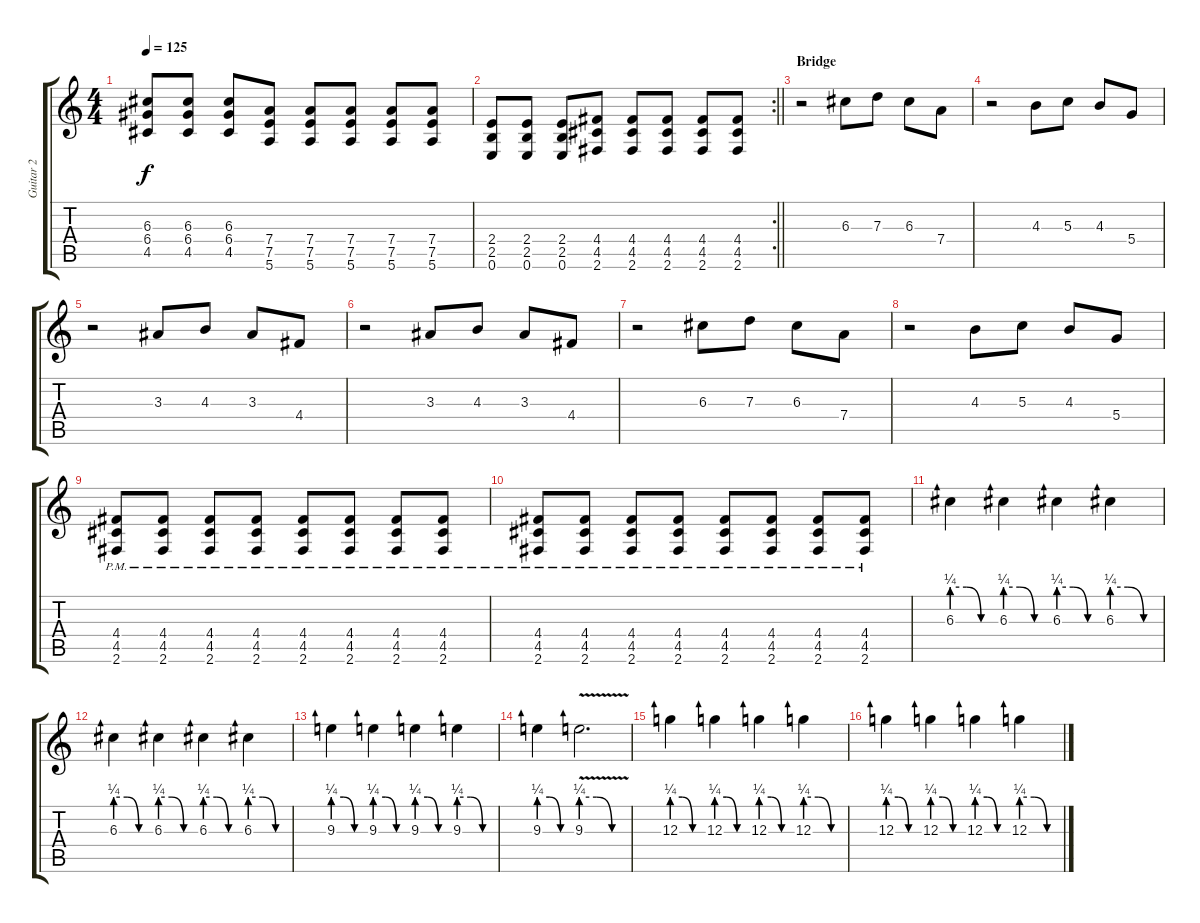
\track ("Guitar 2" "Guitar 2") {instrument distortionguitar}
\staff {score tabs}
\tuning (E4 B3 G3 D3 A2 E2) {hide}
\ts (4 4)
\tempo 125
\clef g2
\ks c
(6.3 6.4 4.5).8{dy f} (6.3 6.4 4.5).8 (6.3 6.4 4.5).8 (7.4 7.5 5.6).8 (7.4 7.5 5.6).8 (7.4 7.5 5.6).8 (7.4 7.5 5.6).8 (7.4 7.5 5.6).8 |
\rc 2
\barLineRight lightlight
(2.4 2.5 0.6).8 (2.4 2.5 0.6).8 (2.4 2.5 0.6).8 (4.4 4.5 2.6).8 (4.4 4.5 2.6).8 (4.4 4.5 2.6).8 (4.4 4.5 2.6).8 (4.4 4.5 2.6).8 |
\section ("" "Bridge")
r.2 6.3.8 7.3.8 6.3.8 7.4.8 |
r.2 4.3.8 5.3.8 4.3.8 5.4.8 |
r.2 3.3.8 4.3.8 3.3.8 4.4.8 |
r.2 3.3.8 4.3.8 3.3.8 4.4.8 |
r.2 6.3.8 7.3.8 6.3.8 7.4.8 |
r.2 4.3.8 5.3.8 4.3.8 5.4.8 |
(4.4 4.5{pm} 2.6).8 (4.4 4.5{pm} 2.6).8 (4.4 4.5{pm} 2.6).8 (4.4 4.5{pm} 2.6).8 (4.4 4.5{pm} 2.6).8 (4.4 4.5{pm} 2.6).8 (4.4 4.5{pm} 2.6).8 (4.4 4.5{pm} 2.6).8 |
(4.4 4.5{pm} 2.6).8 (4.4 4.5{pm} 2.6).8 (4.4 4.5{pm} 2.6).8 (4.4 4.5{pm} 2.6).8 (4.4 4.5{pm} 2.6).8 (4.4 4.5{pm} 2.6).8 (4.4 4.5{pm} 2.6).8 (4.4 4.5{pm} 2.6).8 |
6.3{be (custom 0 1 20 1 40 0 60 0)}.4 6.3{be (custom 0 1 20 1 40 0 60 0)}.4 6.3{be (custom 0 1 20 1 40 0 60 0)}.4 6.3{be (custom 0 1 20 1 40 0 60 0)}.4 |
6.3{be (custom 0 1 20 1 40 0 60 0)}.4 6.3{be (custom 0 1 20 1 40 0 60 0)}.4 6.3{be (custom 0 1 20 1 40 0 60 0)}.4 6.3{be (custom 0 1 20 1 40 0 60 0)}.4 |
9.3{be (custom 0 1 20 1 40 0 60 0)}.4 9.3{be (custom 0 1 20 1 40 0 60 0)}.4 9.3{be (custom 0 1 20 1 40 0 60 0)}.4 9.3{be (custom 0 1 20 1 40 0 60 0)}.4 |
9.3{be (custom 0 1 20 1 40 0 60 0)}.4 9.3{be (custom 0 1 20 1 40 0 60 0) v}.2{d} |
12.3{be (custom 0 1 20 1 40 0 60 0)}.4 12.3{be (custom 0 1 20 1 40 0 60 0)}.4 12.3{be (custom 0 1 20 1 40 0 60 0)}.4 12.3{be (custom 0 1 20 1 40 0 60 0)}.4 |
12.3{be (custom 0 1 20 1 40 0 60 0)}.4 12.3{be (custom 0 1 20 1 40 0 60 0)}.4 12.3{be (custom 0 1 20 1 40 0 60 0)}.4 12.3{be (custom 0 1 20 1 40 0 60 0)}.4
